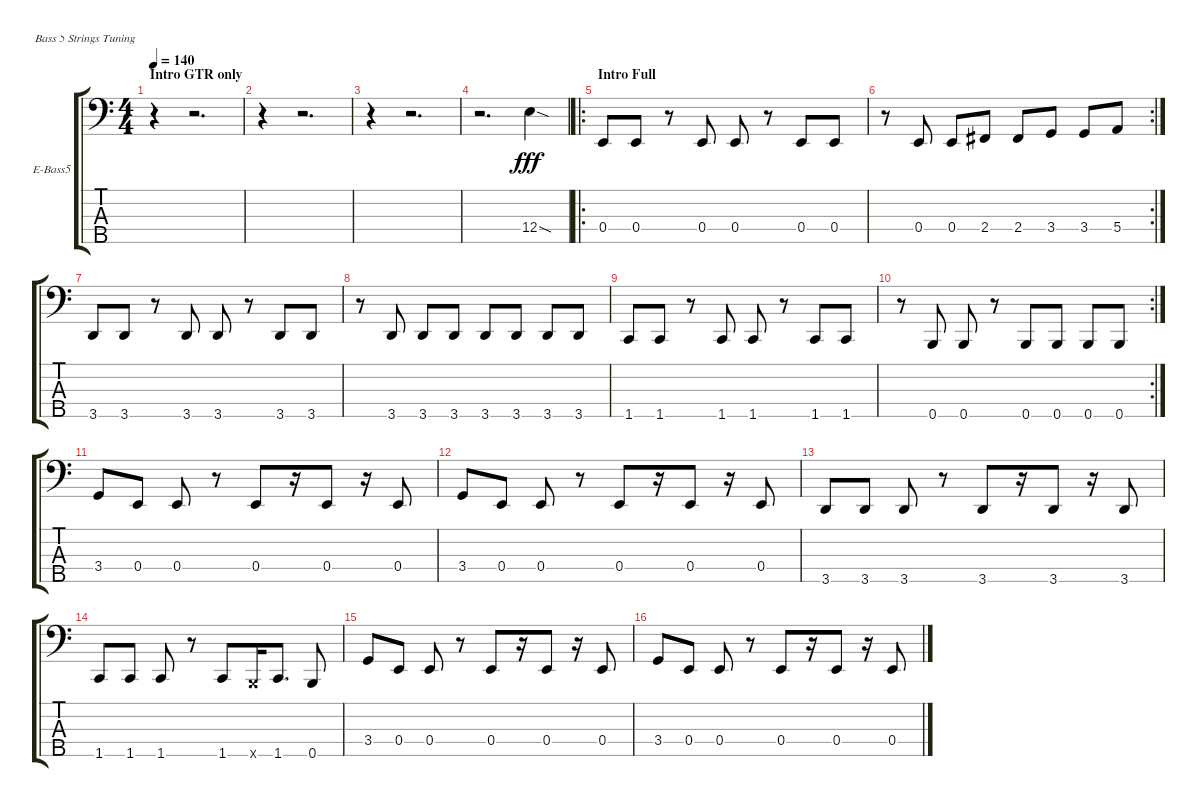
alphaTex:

\bracketExtendMode groupsimilarinstruments
\firstSystemTrackNameOrientation horizontal
\otherSystemsTrackNameOrientation horizontal
\track ("Electric Bass" "E-Bass5") {instrument electricbassfinger}
\staff {score tabs}
\tuning (G2 D2 A1 E1 B0)
\ts (4 4)
\beaming (8 2 2 2 2)
\section ("" "Intro GTR only")
\tempo 140
\clef f4
\ks c
r.4{dy fff instrument electricbassfinger} r.2{d} |
r.4 r.2{d} |
r.4 r.2{d} |
r.2{d} 12.4{sod}.4 |
\ro
\section ("" "Intro Full")
0.4.8 0.4.8 r.8 0.4.8 0.4.8 r.8 0.4.8 0.4.8 |
\rc 2
r.8 0.4.8 0.4.8 2.4.8 2.4.8 3.4.8 3.4.8 5.4.8 |
3.5.8 3.5.8 r.8 3.5.8 3.5.8 r.8 3.5.8 3.5.8 |
r.8 3.5.8 3.5.8 3.5.8 3.5.8 3.5.8 3.5.8 3.5.8 |
1.5.8 1.5.8 r.8 1.5.8 1.5.8 r.8 1.5.8 1.5.8 |
\rc 2
r.8 0.5.8 0.5.8 r.8 0.5.8 0.5.8 0.5.8 0.5.8 |
3.4.8 0.4.8 0.4.8 r.8 0.4.8 r.16 0.4.8 r.16 0.4.8 |
3.4.8 0.4.8 0.4.8 r.8 0.4.8 r.16 0.4.8 r.16 0.4.8 |
3.5.8 3.5.8 3.5.8 r.8 3.5.8 r.16 3.5.8 r.16 3.5.8 |
1.5.8 1.5.8 1.5.8 r.8 1.5.8 0.5{x}.16 1.5.8{d} 0.5.8 |
3.4.8 0.4.8 0.4.8 r.8 0.4.8 r.16 0.4.8 r.16 0.4.8 |
3.4.8 0.4.8 0.4.8 r.8 0.4.8 r.16 0.4.8 r.16 0.4.8
